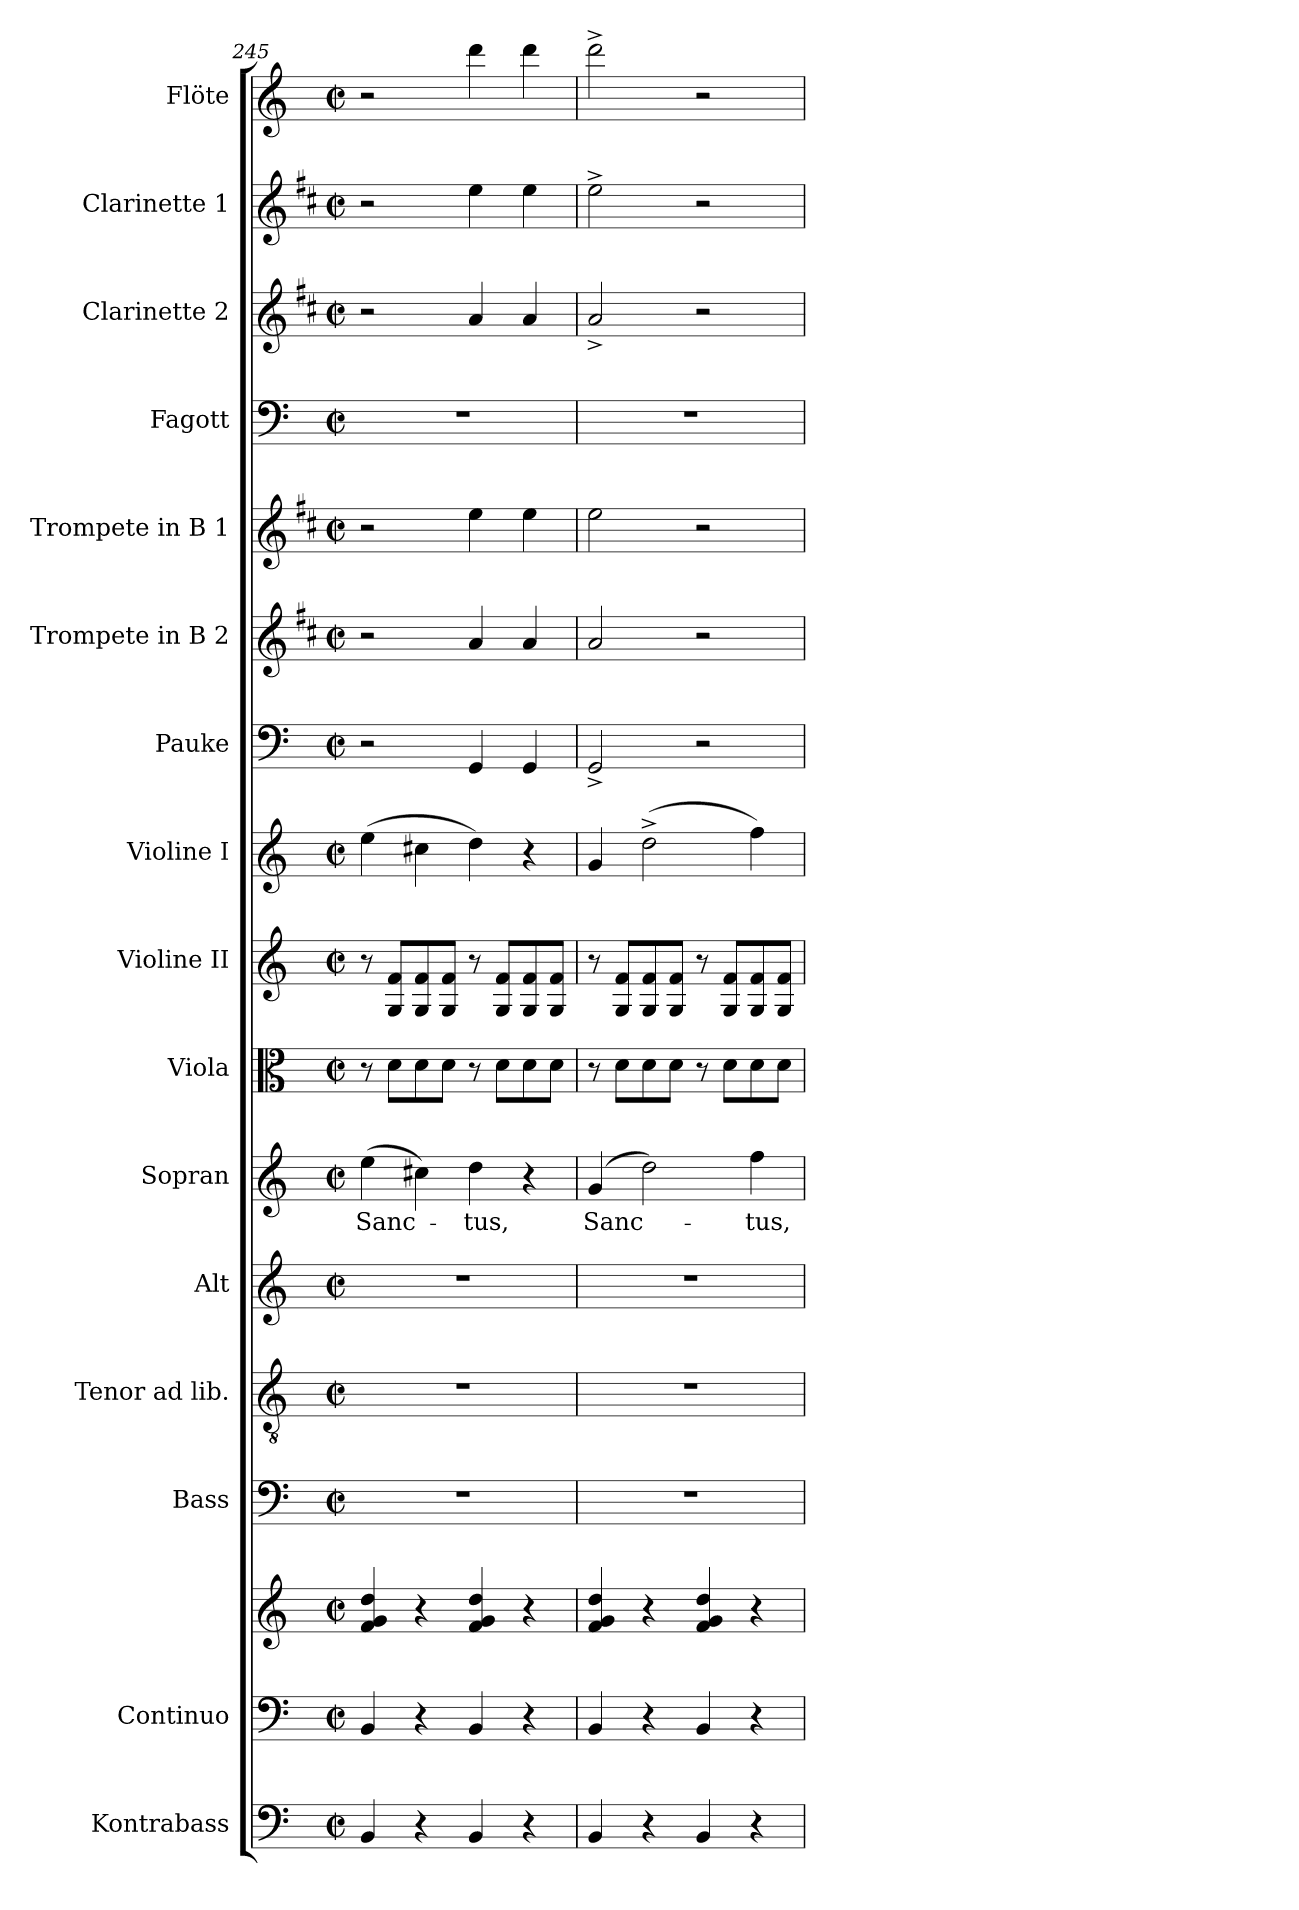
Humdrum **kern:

**kern	**kern	**kern	**kern	**kern	**kern	**kern	**text	**kern	**kern	**kern	**kern	**kern	**kern	**kern	**kern	**kern	**kern
*part16	*part15	*part15	*part14	*part13	*part12	*part11	*part11	*part10	*part9	*part8	*part7	*part6	*part5	*part4	*part3	*part2	*part1
*staff17	*staff16	*staff15	*staff14	*staff13	*staff12	*staff11	*staff11	*staff10	*staff9	*staff8	*staff7	*staff6	*staff5	*staff4	*staff3	*staff2	*staff1
*I"Kontrabass	*I"Continuo	*	*I"Bass	*I"Tenor ad lib.	*I"Alt	*I"Sopran	*	*I"Viola	*I"Violine II	*I"Violine I	*I"Pauke	*I"Trompete in B 2	*I"Trompete in B 1	*I"Fagott	*I"Clarinette 2	*I"Clarinette 1	*I"Flöte
*I'Kb.	*I'cont.	*	*I'B	*I'T	*I'A	*I'S	*	*I'Vla.	*I'Vl. II	*I'Vl. I	*I'Pk.	*	*	*I'Fg.	*I'Cl. 2	*I'Cl. 1	*I'Fl.
*clefF4	*clefF4	*clefG2	*clefF4	*clefGv2	*clefG2	*clefG2	*	*clefC3	*clefG2	*clefG2	*clefF4	*clefG2	*clefG2	*clefF4	*clefG2	*clefG2	*clefG2
*ITrd7c12	*	*	*	*	*	*	*	*	*	*	*	*ITrd1c2	*ITrd1c2	*	*ITrd1c2	*ITrd1c2	*
*k[]	*k[]	*k[]	*k[]	*k[]	*k[]	*k[]	*	*k[]	*k[]	*k[]	*k[]	*k[]	*k[]	*k[]	*k[]	*k[]	*k[]
*C:	*C:	*C:	*C:	*C:	*C:	*C:	*	*C:	*C:	*C:	*C:	*C:	*C:	*C:	*C:	*C:	*C:
*M2/2	*M2/2	*M2/2	*M2/2	*M2/2	*M2/2	*M2/2	*	*M2/2	*M2/2	*M2/2	*M2/2	*M2/2	*M2/2	*M2/2	*M2/2	*M2/2	*M2/2
*met(c|)	*met(c|)	*met(c|)	*met(c|)	*met(c|)	*met(c|)	*met(c|)	*	*met(c|)	*met(c|)	*met(c|)	*met(c|)	*met(c|)	*met(c|)	*met(c|)	*met(c|)	*met(c|)	*met(c|)
=245	=245	=245	=245	=245	=245	=245	=245	=245	=245	=245	=245	=245	=245	=245	=245	=245	=245
!	!	!	!	!	!	!	!LO:LY:b	!	!	!	!	!	!	!	!	!	!
4BBB/	4BB/	4f/ 4g/ 4dd/	1r	1r	1r	(>4ee\	Sanc-	8r	8r	(>4ee\	2r	2r	2r	1r	2r	2r	2r
.	.	.	.	.	.	.	.	8d\L	8G/ 8f/L	.	.	.	.	.	.	.	.
4r	4r	4r	.	.	.	4cc#X\)	.	8d\	8G/ 8f/	4cc#X\	.	.	.	.	.	.	.
.	.	.	.	.	.	.	.	8d\J	8G/ 8f/J	.	.	.	.	.	.	.	.
!	!	!	!	!	!	!	!LO:LY:b	!	!	!	!	!	!	!	!	!	!
4BBB/	4BB/	4f/ 4g/ 4dd/	.	.	.	4dd\	-tus,	8r	8r	4dd\)	4GG/	4g/	4dd\	.	4g/	4dd\	4ddd\
.	.	.	.	.	.	.	.	8d\L	8G/ 8f/L	.	.	.	.	.	.	.	.
4r	4r	4r	.	.	.	4r	.	8d\	8G/ 8f/	4r	4GG/	4g/	4dd\	.	4g/	4dd\	4ddd\
.	.	.	.	.	.	.	.	8d\J	8G/ 8f/J	.	.	.	.	.	.	.	.
=246	=246	=246	=246	=246	=246	=246	=246	=246	=246	=246	=246	=246	=246	=246	=246	=246	=246
!	!	!	!	!	!	!	!LO:LY:b	!	!	!	!	!	!	!	!	!	!
4BBB/	4BB/	4f/ 4g/ 4dd/	1r	1r	1r	(4g/	Sanc-	8r	8r	4g/	2GG^</	2g/	2dd\	1r	2g^</	2dd^>\	2ddd^>\
.	.	.	.	.	.	.	.	8d\L	8G/ 8f/L	.	.	.	.	.	.	.	.
4r	4r	4r	.	.	.	2dd\)	.	8d\	8G/ 8f/	(>2dd^>\	.	.	.	.	.	.	.
.	.	.	.	.	.	.	.	8d\J	8G/ 8f/J	.	.	.	.	.	.	.	.
4BBB/	4BB/	4f/ 4g/ 4dd/	.	.	.	.	.	8r	8r	.	2r	2r	2r	.	2r	2r	2r
.	.	.	.	.	.	.	.	8d\L	8G/ 8f/L	.	.	.	.	.	.	.	.
!	!	!	!	!	!	!	!LO:LY:b	!	!	!	!	!	!	!	!	!	!
4r	4r	4r	.	.	.	4ff\	-tus,	8d\	8G/ 8f/	4ff\)	.	.	.	.	.	.	.
.	.	.	.	.	.	.	.	8d\J	8G/ 8f/J	.	.	.	.	.	.	.	.
=	=	=	=	=	=	=	=	=	=	=	=	=	=	=	=	=	=
*-	*-	*-	*-	*-	*-	*-	*-	*-	*-	*-	*-	*-	*-	*-	*-	*-	*-
